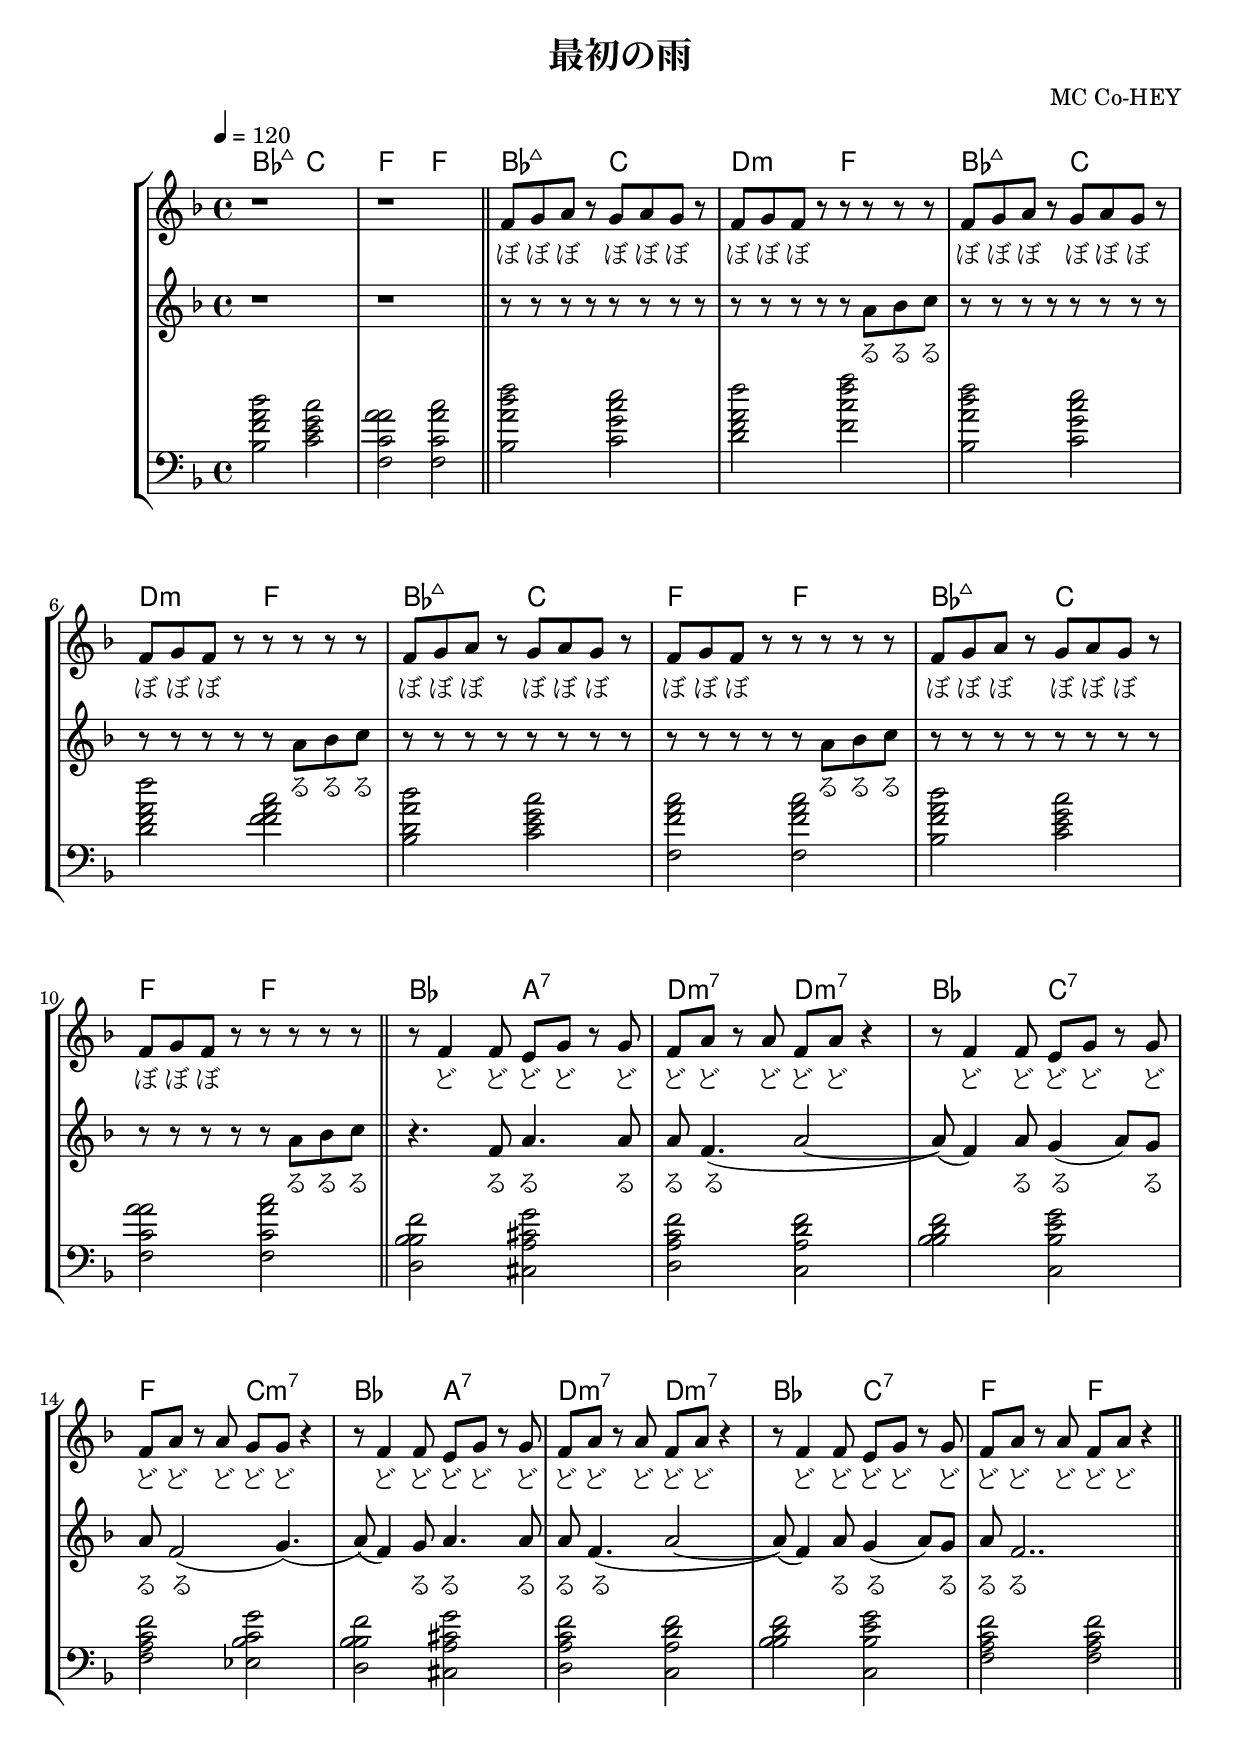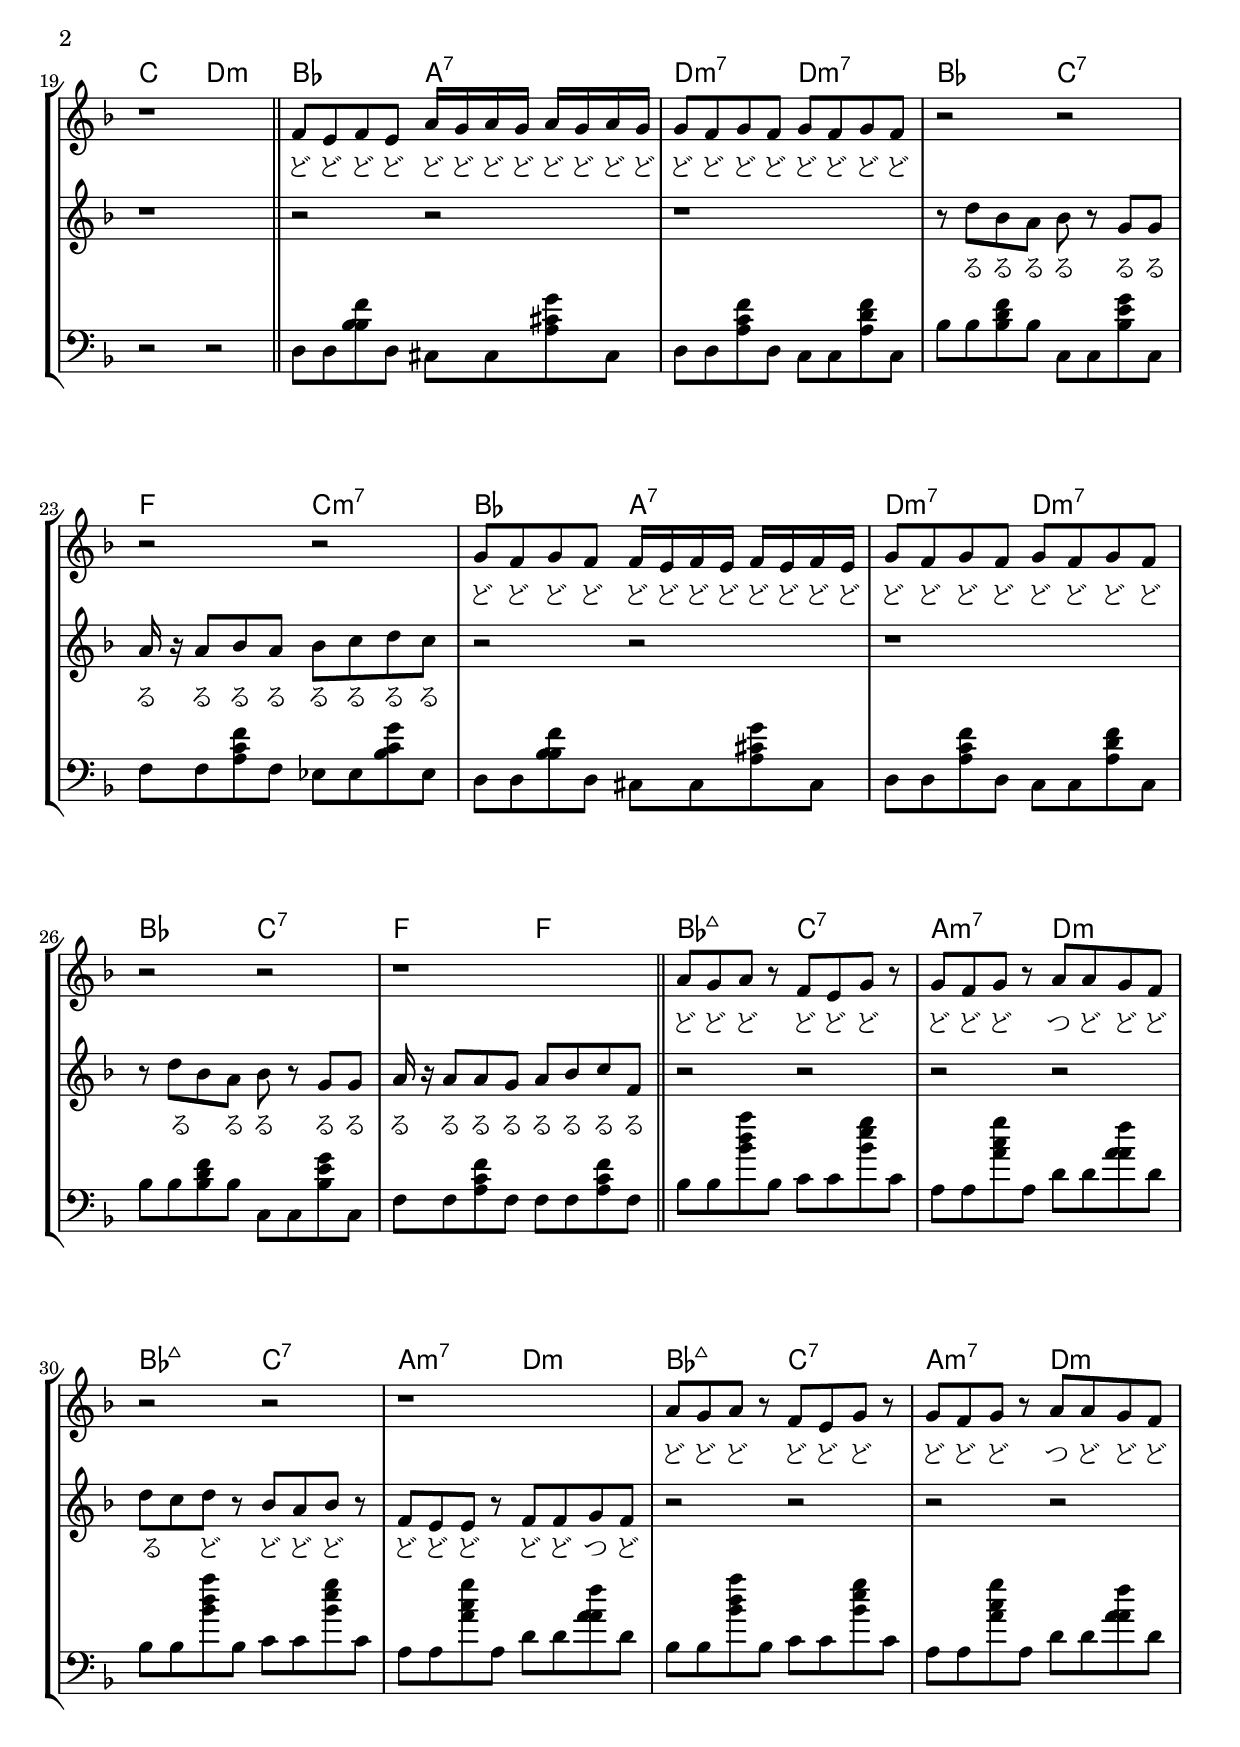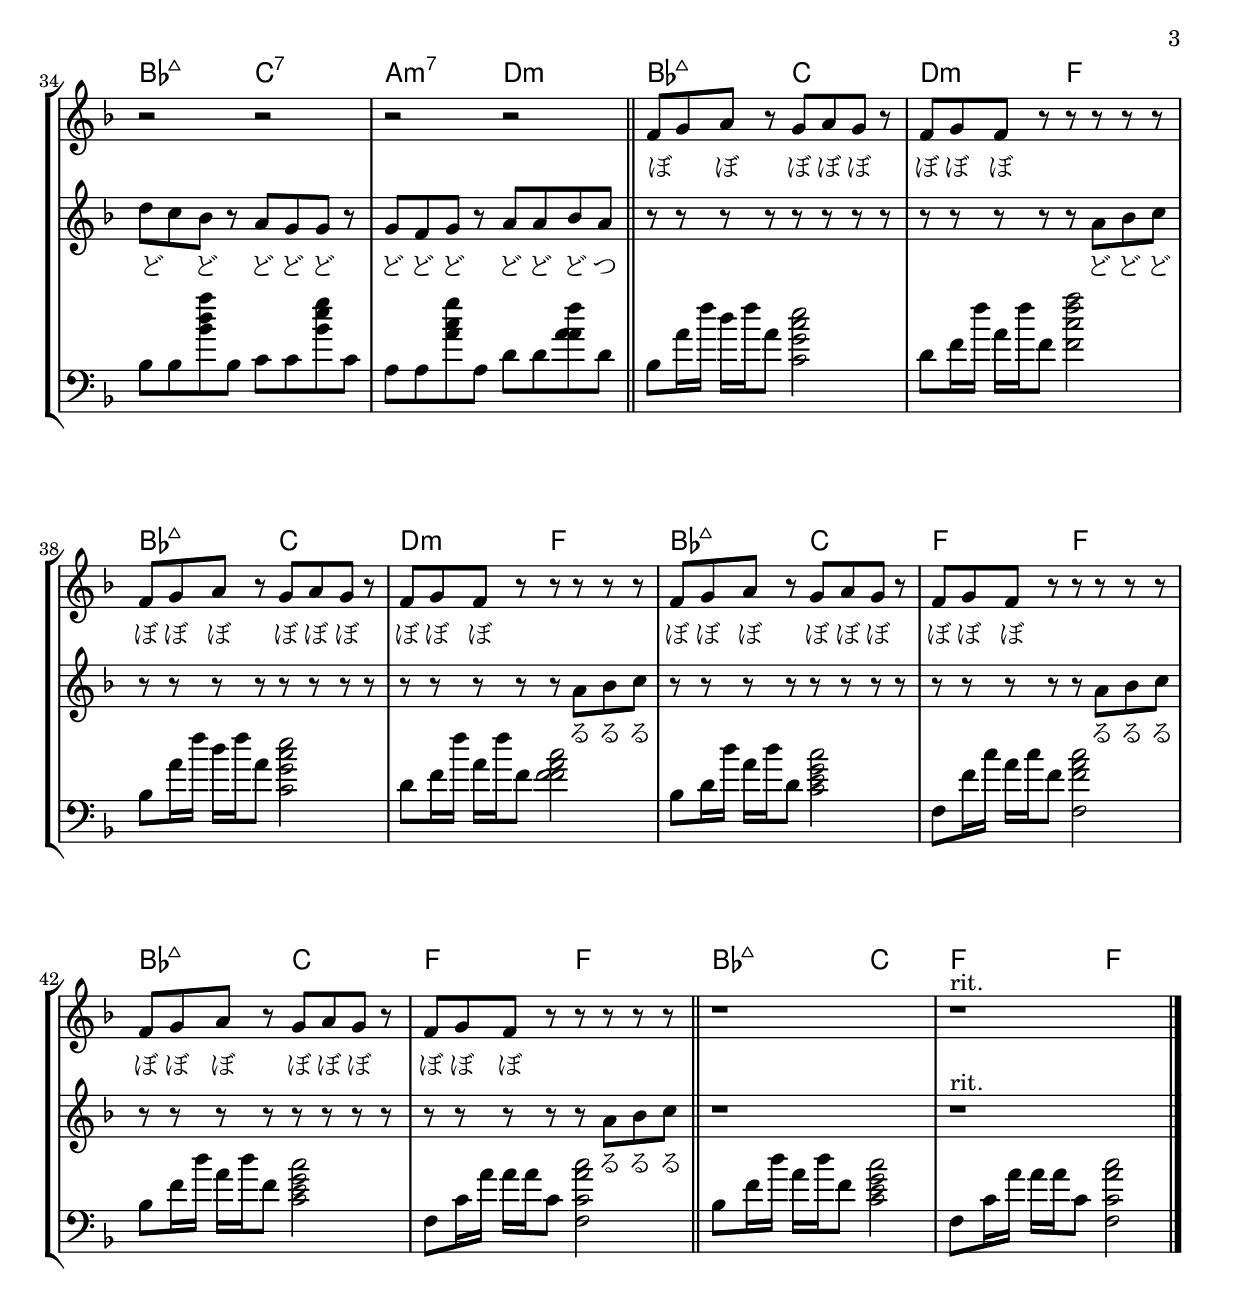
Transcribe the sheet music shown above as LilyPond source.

\version "2.12.1"

\header {
	title = \markup {最初の雨}
	composer = \markup \center-column {"MC Co-HEY"}
}

harmony = \chordmode {
	bes2:maj7 c f f 

	bes:maj7 c d:m f bes:maj7 c d:m f bes:maj7 c f f bes:maj7 c f f 

	bes a:7 d:min7 d:min7 bes c:7 f c:min7 bes a:7 d:min7 d:min7 bes c:7 f f 

	c d:m 

	bes a:7 d:min7 d:min7 bes c:7 f c:min7 bes a:7 d:min7 d:min7 bes c:7 f f 

	bes:maj7 c:7 a:min7 d:m bes:maj7 c:7 a:min7 d:m bes:maj7 c:7 a:min7 d:m bes:maj7 c:7 a:min7 d:m 

	bes:maj7 c d:m f bes:maj7 c d:m f bes:maj7 c f f bes:maj7 c f f 

	bes:maj7 c f f 
}

melody = {
	\key f \major
	\tempo 4 = 120
	r1 | r1   
	\set Staff.midiInstrument = #"Lead 4 (chiff)"
	f'8  g'8  a'8  r8  g'8  a'8  g'8  r8 
	f'8  g'8  f'8  r8  r8  r8  r8  r8 
	f'8  g'8  a'8  r8  g'8  a'8  g'8  r8 
	f'8  g'8  f'8  r8  r8  r8  r8  r8 
	f'8  g'8  a'8  r8  g'8  a'8  g'8  r8 
	f'8  g'8  f'8  r8  r8  r8  r8  r8 
	f'8  g'8  a'8  r8  g'8  a'8  g'8  r8 
	f'8  g'8  f'8  r8  r8  r8  r8  r8
	\set Staff.midiInstrument = #"Lead 2 (sawtooth)"
	r8  f'4  f'8  e'8  g'8  r8  g'8 
	f'8  a'8  r8  a'8  f'8  a'8  r4 
	r8  f'4  f'8  e'8  g'8  r8  g'8 
	f'8  a'8  r8  a'8  g'8  g'8  r4 
	r8  f'4  f'8  e'8  g'8  r8  g'8 
	f'8  a'8  r8  a'8  f'8  a'8  r4 
	r8  f'4  f'8  e'8  g'8  r8  g'8 
	f'8  a'8  r8  a'8  f'8  a'8  r4
	r1   
	\set Staff.midiInstrument = #"Guitar harmonics"
	f'8  e'8  f'8  e'8  a'16  g'16  a'16  g'16  a'16  g'16  a'16  g'16 
	g'8  f'8  g'8  f'8  g'8  f'8  g'8  f'8 
	r2  r2 
	r2  r2 
	g'8  f'8  g'8  f'8  f'16  e'16  f'16  e'16  f'16  e'16  f'16  e'16 
	g'8  f'8  g'8  f'8  g'8  f'8  g'8  f'8 
	r2  r2 
	r1
	\set Staff.midiInstrument = #"Guitar harmonics"
	a'8  g'8  a'8  r8  f'8  e'8  g'8  r8 
	g'8  f'8  g'8  r8  a'8  a'8  g'8  f'8 
	r2  r2 
	r1 
	a'8  g'8  a'8  r8  f'8  e'8  g'8  r8 
	g'8  f'8  g'8  r8  a'8  a'8  g'8  f'8 
	r2  r2~ 
	r2  r2
	\set Staff.midiInstrument = #"Lead 6 (voice)"
	f'8  g'8  a'8  r8  g'8  a'8  g'8  r8 
	f'8  g'8  f'8  r8  r8  r8  r8  r8 
	f'8  g'8  a'8  r8  g'8  a'8  g'8  r8 
	f'8  g'8  f'8  r8  r8  r8  r8  r8 
	f'8  g'8  a'8  r8  g'8  a'8  g'8  r8 
	f'8  g'8  f'8  r8  r8  r8  r8  r8 
	f'8  g'8  a'8  r8  g'8  a'8  g'8  r8 
	f'8  g'8  f'8  r8  r8  r8  r8  r8
	r1 | r1^"rit." \bar "|."
}

words = \lyricmode {
	
	ぼ  ぼ  ぼ  ぼ  ぼ  ぼ  ぼ  ぼ  ぼ  ぼ  ぼ  ぼ  ぼ  ぼ  ぼ  ぼ  ぼ  ぼ  ぼ  ぼ  ぼ  ぼ  ぼ  ぼ  ぼ  ぼ  ぼ  ぼ  ぼ  ぼ  ぼ  ぼ  ぼ  ぼ  ぼ  ぼ  
	ど  ど  ど  ど  ど  ど  ど  ど  ど  ど  ど  ど  ど  ど  ど  ど  ど  ど  ど  ど  ど  ど  ど  ど  ど  ど  ど  ど  ど  ど  ど  ど  ど  ど  ど  ど  ど  ど  ど  ど  
	
	ど  ど  ど  ど  ど  ど  ど  ど  ど  ど  ど  ど  ど  ど  ど  ど  ど  ど  ど  ど  ど  ど  ど  ど  ど  ど  ど  ど  ど  ど  ど  ど  ど  ど  ど  ど  ど  ど  ど  ど  
	ど  ど  ど  ど  ど  ど  ど  ど  ど  つ  ど  ど  ど  ど  ど  ど  ど  ど  ど  ど  ど  ど  つ  ど  ど  ど  
	ぼ  ぼ  ぼ  ぼ  ぼ  ぼ  ぼ  ぼ  ぼ  ぼ  ぼ  ぼ  ぼ  ぼ  ぼ  ぼ  ぼ  ぼ  ぼ  ぼ  ぼ  ぼ  ぼ  ぼ  ぼ  ぼ  ぼ  ぼ  ぼ  ぼ  ぼ  ぼ  ぼ  ぼ  ぼ  ぼ  
	
}

secondmelody = {
	\key f \major
	\tempo 4 = 120
	r1 | r1   
	\set Staff.midiInstrument = #"Electric Guitar (muted)"
	r8  r8  r8  r8  r8  r8  r8  r8 
	r8  r8  r8  r8  r8  a'8  bes'8  c''8 
	r8  r8  r8  r8  r8  r8  r8  r8 
	r8  r8  r8  r8  r8  a'8  bes'8  c''8 
	r8  r8  r8  r8  r8  r8  r8  r8 
	r8  r8  r8  r8  r8  a'8  bes'8  c''8 
	r8  r8  r8  r8  r8  r8  r8  r8 
	r8  r8  r8  r8  r8  a'8  bes'8  c''8
	\set Staff.midiInstrument = #"Electric Grand"
	r4. f'8  a'4.  a'8 
	a'8  f'4.  (a'2~ 
	a'8)  (f'4)  a'8  g'4  (a'8)  g'8 
	a'8  f'2  (g'4.) 
	(a'8)  (f'4)  g'8  a'4.  a'8 
	a'8  f'4.  (a'2~ 
	a'8)  (f'4)  a'8  g'4  (a'8)  g'8 
	a'8  f'2..
	r1   
	\set Staff.midiInstrument = #"Lead 1 (square)"
	r2  r2 
	r1 
	r8  d''8  bes'8  a'8  bes'8  r8  g'8  g'8 
	a'16  r16  a'8  bes'8  a'8  bes'8  c''8  d''8  c''8 
	r2  r2~ 
	r1 
	 r8  d''8  bes'8  a'8  bes'8  r8  g'8  g'8 
	a'16  r16  a'8  a'8  g'8  a'8  bes'8  c''8  f'8
	\set Staff.midiInstrument = #"Lead 1 (square)"
	r2  r2~ 
	r2  r2 
	d''8  c''8  d''8  r8  bes'8  a'8  bes'8  r8 
	f'8  e'8  e'8  r8  f'8  f'8  g'8  f'8 
	r2  r2~ 
	r2  r2 
	d''8  c''8  bes'8  r8  a'8  g'8  g'8  r8 
	g'8  f'8  g'8  r8  a'8  a'8  bes'8  a'8
	\set Staff.midiInstrument = #"Electric Guitar (clean)"
	r8  r8  r8  r8  r8  r8  r8  r8 
	r8  r8  r8  r8  r8  a'8  bes'8  c''8 
	r8  r8  r8  r8  r8  r8  r8  r8 
	r8  r8  r8  r8  r8  a'8  bes'8  c''8 
	r8  r8  r8  r8  r8  r8  r8  r8 
	r8  r8  r8  r8  r8  a'8  bes'8  c''8 
	r8  r8  r8  r8  r8  r8  r8  r8 
	r8  r8  r8  r8  r8  a'8  bes'8  c''8
	r1 | r1^"rit." \bar "|."
}

secondwords = \lyricmode {
	
	る  る  る  る  る  る  る  る  る  る  る  る  
	る  る  る  る  る  る  る  る  る  る  る  る  る  る  る  る  る  る  る  る  
	
	る  る  る  る  る  る  る  る  る  る  る  る  る  る  る  る  る  る  る  る  る  る  る  る  る  る  る  る  
	ど  ど  ど  ど  ど  ど  ど  ど  ど  つ  ど  ど  ど  ど  ど  ど  ど  ど  ど  ど  ど  ど  つ  ど  ど  ど  
	る  る  る  る  る  る  る  る  る  る  る  る  
	
}

tempochange = {
	\tempo 4 = 120
	r1 | r1 \bar "||"
	\tempo 4 = 120
	r1 | r1 | r1 | r1 | r1 | r1 | r1 | r1 \bar "||"
	\tempo 4 = 120
	r1 | r1 | r1 | r1 | r1 | r1 | r1 | r1 \bar "||"
	\tempo 4 = 120
	r1 \bar "||"
	\tempo 4 = 120
	r1 | r1 | r1 | r1 | r1 | r1 | r1 | r1 \bar "||"
	\tempo 4 = 120
	r1 | r1 | r1 | r1 | r1 | r1 | r1 | r1 \bar "||"
	\tempo 4 = 120
	r1 | r1 | r1 | r1 | r1 | r1 | r1 | r1 \bar "||"
	\tempo 4 = 120
	r1 | \tempo 4 = 90 r2 \tempo 4 = 80 r2 \bar "|."
}

mainacc = {
	\clef bass
	\set Staff.midiInstrument = #"FX 1 (rain)"
	\key f \major
	\tempo 4 = 120
	<bes f' a' d''>2
	<c' e' g' c''>2
	<f c' a' a'>2
	<f c' a' c''>2
	\bar "||"

	\set Staff.midiInstrument = #"FX 1 (rain)"
	<bes a' d'' f''>2
	<c' g' c'' e''>2
	<d' f' a' f''>2
	<f' c'' f'' a''>2
	<bes a' d'' f''>2
	<c' g' c'' e''>2
	<d' f' a' f''>2
	<f' f' a' c''>2
	<bes d' a' d''>2
	<c' e' g' c''>2
	<f f' a' c''>2
	<f f' a' c''>2
	<bes f' a' d''>2
	<c' e' g' c''>2
	<f c' a' a'>2
	<f c' a' c''>2
	\bar "||"

	\set Staff.midiInstrument = #"FX 1 (rain)"
	<d bes bes f'>2
	<cis a cis' g'>2
	<d a c' f'>2
	<c a d' f'>2
	<bes bes d' f'>2
	<c bes e' g'>2
	<f a c' f'>2
	<es bes c' g'>2
	<d bes bes f'>2
	<cis a cis' g'>2
	<d a c' f'>2
	<c a d' f'>2
	<bes bes d' f'>2
	<c bes e' g'>2
	<f a c' f'>2
	<f a c' f'>2
	\bar "||"

	\set Staff.midiInstrument = #"Acoustic grand"
	r2
	r2
	\bar "||"

	\set Staff.midiInstrument = #"Electric Guitar (clean)"
	d8 d8 <bes bes f'>8 d8
	cis8 cis8 <a cis' g'>8 cis8
	d8 d8 <a c' f'>8 d8
	c8 c8 <a d' f'>8 c8
	bes8 bes8 <bes d' f'>8 bes8
	c8 c8 <bes e' g'>8 c8
	f8 f8 <a c' f'>8 f8
	es8 es8 <bes c' g'>8 es8
	d8 d8 <bes bes f'>8 d8
	cis8 cis8 <a cis' g'>8 cis8
	d8 d8 <a c' f'>8 d8
	c8 c8 <a d' f'>8 c8
	bes8 bes8 <bes d' f'>8 bes8
	c8 c8 <bes e' g'>8 c8
	f8 f8 <a c' f'>8 f8
	f8 f8 <a c' f'>8 f8
	\bar "||"

	\set Staff.midiInstrument = #"Electric Guitar (clean)"
	bes8 bes8 <bes' d'' a''>8 bes8
	c'8 c'8 <bes' e'' g''>8 c'8
	a8 a8 <a' c'' g''>8 a8
	d'8 d'8 <a' a' f''>8 d'8
	bes8 bes8 <bes' d'' a''>8 bes8
	c'8 c'8 <bes' e'' g''>8 c'8
	a8 a8 <a' c'' g''>8 a8
	d'8 d'8 <a' a' f''>8 d'8
	bes8 bes8 <bes' d'' a''>8 bes8
	c'8 c'8 <bes' e'' g''>8 c'8
	a8 a8 <a' c'' g''>8 a8
	d'8 d'8 <a' a' f''>8 d'8
	bes8 bes8 <bes' d'' a''>8 bes8
	c'8 c'8 <bes' e'' g''>8 c'8
	a8 a8 <a' c'' g''>8 a8
	d'8 d'8 <a' a' f''>8 d'8
	\bar "||"

	\set Staff.midiInstrument = #"Acoustic Guitar (steel)"
	bes8 a'16 f'' d'' f'' a'8
	<c' g' c'' e''>2
	d'8 f'16 f'' a' f'' f'8
	<f' c'' f'' a''>2
	bes8 a'16 f'' d'' f'' a'8
	<c' g' c'' e''>2
	d'8 f'16 f'' a' f'' f'8
	<f' f' a' c''>2
	bes8 d'16 d'' a' d'' d'8
	<c' e' g' c''>2
	f8 f'16 c'' a' c'' f'8
	<f f' a' c''>2
	bes8 f'16 d'' a' d'' f'8
	<c' e' g' c''>2
	f8 c'16 a' a' a' c'8
	<f c' a' c''>2
	\bar "||"

	\set Staff.midiInstrument = #"Acoustic Guitar (steel)"
	bes8 f'16 d'' a' d'' f'8
	<c' e' g' c''>2
	f8 c'16 a' a' a' c'8
	<f c' a' c''>2
	\bar "|."
}

subacc = {
	\clef bass
	\set Staff.midiInstrument = #"Bright Acoustic"
	\key f \major
	\tempo 4 = 120
	bes8 d'' a' d''
	c'8 c'' g' c''
	f8 a' a' a'
	f8 c'' a' c''
	\bar "||"

	\set Staff.midiInstrument = #"Electric Piano2"
	bes8 f'' d'' f''
	c'8 e'' c'' e''
	d'8 f'' a' f''
	f'8 a'' f'' a''
	bes8 f'' d'' f''
	c'8 e'' c'' e''
	d'8 f'' a' f''
	f'8 c'' a' c''
	bes8 d'' a' d''
	c'8 c'' g' c''
	f8 c'' a' c''
	f8 c'' a' c''
	bes8 d'' a' d''
	c'8 c'' g' c''
	f8 a' a' a'
	f8 c'' a' c''
	\bar "||"

	\set Staff.midiInstrument = #"Acoustic Guitar (nylon)"
	d8 bes16 f' bes f' bes8
	<cis a cis' g'>2
	d8 a16 f' c' f' a8
	<c a d' f'>2
	bes8 bes16 f' d' f' bes8
	<c bes e' g'>2
	f8 a16 f' c' f' a8
	<es bes c' g'>2
	d8 bes16 f' bes f' bes8
	<cis a cis' g'>2
	d8 a16 f' c' f' a8
	<c a d' f'>2
	bes8 bes16 f' d' f' bes8
	<c bes e' g'>2
	f8 a16 f' c' f' a8
	<f a c' f'>2
	\bar "||"

	\set Staff.midiInstrument = #"Acoustic grand"
	r2
	r2
	\bar "||"

	\set Staff.midiInstrument = #"FX 1 (rain)"
	<d bes bes f'>4 <d bes bes f'>4
	<cis a cis' g'>4 <cis a cis' g'>4
	<d a c' f'>4 <d a c' f'>4
	<c a d' f'>4 <c a d' f'>4
	<bes bes d' f'>4 <bes bes d' f'>4
	<c bes e' g'>4 <c bes e' g'>4
	<f a c' f'>4 <f a c' f'>4
	<es bes c' g'>4 <es bes c' g'>4
	<d bes bes f'>4 <d bes bes f'>4
	<cis a cis' g'>4 <cis a cis' g'>4
	<d a c' f'>4 <d a c' f'>4
	<c a d' f'>4 <c a d' f'>4
	<bes bes d' f'>4 <bes bes d' f'>4
	<c bes e' g'>4 <c bes e' g'>4
	<f a c' f'>4 <f a c' f'>4
	<f a c' f'>4 <f a c' f'>4
	\bar "||"

	\set Staff.midiInstrument = #"FX 1 (rain)"
	<bes bes' d'' a''>4 <bes bes' d'' a''>4
	<c' bes' e'' g''>4 <c' bes' e'' g''>4
	<a a' c'' g''>4 <a a' c'' g''>4
	<d' a' a' f''>4 <d' a' a' f''>4
	<bes bes' d'' a''>4 <bes bes' d'' a''>4
	<c' bes' e'' g''>4 <c' bes' e'' g''>4
	<a a' c'' g''>4 <a a' c'' g''>4
	<d' a' a' f''>4 <d' a' a' f''>4
	<bes bes' d'' a''>4 <bes bes' d'' a''>4
	<c' bes' e'' g''>4 <c' bes' e'' g''>4
	<a a' c'' g''>4 <a a' c'' g''>4
	<d' a' a' f''>4 <d' a' a' f''>4
	<bes bes' d'' a''>4 <bes bes' d'' a''>4
	<c' bes' e'' g''>4 <c' bes' e'' g''>4
	<a a' c'' g''>4 <a a' c'' g''>4
	<d' a' a' f''>4 <d' a' a' f''>4
	\bar "||"

	\set Staff.midiInstrument = #"Slap Bass 1"
	bes4 r4
	c'4 r4
	d'4 r4
	f'4 r4
	bes4 r4
	c'4 r4
	d'4 r4
	f'4 r4
	bes4 r4
	c'4 r4
	f4 r4
	f4 r4
	bes4 r4
	c'4 r4
	f4 r4
	f4 r4
	\bar "||"

	\set Staff.midiInstrument = #"Slap Bass 1"
	bes4 r4
	c'4 r4
	f4 r4
	f2
	\bar "|."
}

percA = {
	\drummode {
	r1 |r1 \bar "||"
	cymr4 cymr4 cymr4 cymr4  |cymr4 cymr8 cymr16 cymr16 cymr4 cymr4  |cymr4 cymr4 cymr4 cymr4  |cymr4 cymr2.  |cymr4 cymr4 cymr4 cymr4  |cymr4 cymr8 cymr16 cymr16 cymr4 cymr4  |cymr4 cymr4 cymr4 cymr4  |cymr4 cymr2.  \bar "||"
	cymr4 cymr4 cymr4 cymr4  |cymr4 cymr8 cymr16 cymr16 cymr4 cymr4  |cymr4 cymr4 cymr4 cymr4  |cymr4 cymr2.  |cymr4 cymr4 cymr4 cymr4  |cymr4 cymr8 cymr16 cymr16 cymr4 cymr4  |cymr4 cymr4 cymr4 cymr4  |cymr4 cymr2.  \bar "||"
	hh4 hh4 hh2  \bar "||"
	r1  |hh4 hh4 hh4 hh4  |r1  |hh4 hh4 hh4 hh4  |r1  |hh4 hh4 hh4 hh4  |r1  |hh4 hh4 hh2  \bar "||"
	r4 hh4 hh4 hh4  |hh4 hh4 hh4 hh4  |hh4 hh4 hh4 hh4  |hh4 hh4 hh4 hh4  |r4 hh4 hh4 hh4  |hh4 hh4 hh4 hh4  |hh4 hh4 hh4 hh4  |r1  \bar "||"
	cymr4 cymr4 cymr4 cymr4  |cymr4 cymr8 cymr16 cymr16 cymr4 cymr4  |cymr4 cymr4 cymr4 cymr4  |cymr4 cymr2.  |cymr4 cymr4 cymr4 cymr4  |cymr4 cymr8 cymr16 cymr16 cymr4 cymr4  |cymr4 cymr4 cymr4 cymr4  |cymr4 cymr2.  \bar "||"
	hh4 hh8 hh2 r8  |\times 16/32{ hh2 hh8. hh1 r4 r16 } \bar "|."
	}
}

percB = {
	\drummode {
	r1 |r1 \bar "||"
	r2 sn2  |r2 sn2  |r2 sn2  |r8 sn8 sn2.  |r2 sn2  |r2 sn2  |r2 sn2  |r8 sn8 sn2.  \bar "||"
	r2 sn2  |r2 sn2  |r2 sn2  |r8 sn8 sn2.  |r2 sn2  |r2 sn2  |r2 sn2  |r8 sn8 sn2.  \bar "||"
	r4 sn4 r16 sn16 sn16 sn16 sn16 sn16 sn16 sn16  \bar "||"
	sn4 sn4 sn4 sn4  |r4 sn2 sn8. sn16  |sn4 sn4 sn4 sn4  |r4 sn2 sn8. sn16  |sn4 sn4 sn4 sn4  |r4 sn2 sn8. sn16  |sn4 sn4 sn4 sn4  |r4 sn4 r16 sn16 sn16 sn16 sn16 sn16 sn16 sn16  \bar "||"
	r4 sn8 sn4. sn4  |r4 sn8 sn4. sn4  |r4 sn8 sn4. sn4  |r4 sn8 sn4. sn4  |r4 sn8 sn4. sn4  |r4 sn8 sn4. sn4  |r4 sn8 sn4. sn4  |sn16 sn16 sn16 sn16 sn16 sn16 sn16 sn16 sn16 sn16 sn16 sn16 sn16 sn16 sn16 sn16  \bar "||"
	r2 sn2  |r2 sn2  |r2 sn2  |r8 sn8 sn2.  |r2 sn2  |r2 sn2  |r2 sn2  |r8 sn8 sn2.  \bar "||"
	r16 hhp8 hhp8 hhp2 r8.  |\times 16/32{ r8 hhp4 hhp4 hhp8 hhp1 r4 } \bar "|."
	}
}

percC = {
	\drummode {
	r1 |r1 \bar "||"
	bd2. r8 bd8  |bd2. r8 bd8  |bd2. r8 bd8  |bd4. bd8 bd4. bd8  |bd2. r8 bd8  |bd2. r8 bd8  |bd2. r8 bd8  |bd2 r8 bd4.  \bar "||"
	bd2. r8 bd8  |bd2. r8 bd8  |bd2. r8 bd8  |bd4. bd8 bd4. bd8  |bd2. r8 bd8  |bd2. r8 bd8  |bd2. r8 bd8  |bd2 r8 bd4.  \bar "||"
	bd8 bd8 bd8 bd8 bd8 bd8 bd8 bd8  \bar "||"
	bd16 bd16 bd16 bd16 bd16 bd16 bd16 bd16 bd16 bd16 bd16 bd16 bd16 bd16 bd16 bd16  |bd8 bd8 bd8 bd8 bd8 bd8 bd8 bd8  |bd16 bd16 bd16 bd16 bd16 bd16 bd16 bd16 bd16 bd16 bd16 bd16 bd16 bd16 bd16 bd16  |bd8 bd8 bd8 bd8 bd8 bd8 bd8 bd8  |bd16 bd16 bd16 bd16 bd16 bd16 bd16 bd16 bd16 bd16 bd16 bd16 bd16 bd16 bd16 bd16  |bd8 bd8 bd8 bd8 bd8 bd8 bd8 bd8  |bd16 bd16 bd16 bd16 bd16 bd16 bd16 bd16 bd16 bd16 bd16 bd16 bd16 bd16 bd16 bd16  |bd8 bd8 bd8 bd8 bd8 bd8 bd8 bd8  \bar "||"
	bd4 bd4 bd4 bd4  |bd4 bd4 bd4 bd8 bd8  |bd4 bd4 bd4 bd4  |bd4 bd4 bd4 bd8 bd8  |bd4 bd4 bd4 bd4  |bd4 bd4 bd4 bd8 bd8  |bd4 bd4 bd4 bd4  |bd4 bd4 bd8 bd8 bd8 bd8  \bar "||"
	bd2. r8 bd8  |bd2. r8 bd8  |bd2. r8 bd8  |bd4. bd8 bd4. bd8  |bd2. r8 bd8  |bd2. r8 bd8  |bd2. r8 bd8  |bd2 r8 bd4.  \bar "||"
	r1  |\times 16/32{ r1 r2 hho2 } \bar "|."
	}
}

percD = {
	\drummode {
	r1 |r1 \bar "||"
	r1 |r1 |r1 |r2 r8 tommh8 tommh4  |r1 |r1 |r1 |r8. tommh8. tommh2 r8  \bar "||"
	r1 |r1 |r1 |r2 r8 tommh8 tommh4  |r1 |r1 |r1 |r8. tommh8. tommh2 r8  \bar "||"
	r8 hho4 hho2 r8  \bar "||"
	r1  |r8 hho4 hho4 hho4 hho8  |r1  |r8 hho4 hho4 hho4 hho8  |r1  |r8 hho4 hho4 hho4 hho8  |r1  |r8 hho4 hho2 r8  \bar "||"
	r8 hhp4 hhp4 hhp4 hhp8  |r8 hhp4 hhp4 hhp4 hhp8  |r8 hhp4 hhp4 hhp4 hhp8  |r8 hhp4 hhp4 hhp4 hhp8  |r8 hhp4 hhp4 hhp4 hhp8  |r8 hhp4 hhp4 hhp4 hhp8  |r8 hhp4 hhp4 hhp4 hhp8  |r8 hhp4 hhp4 hhp4 hhp8  \bar "||"
	r1 |r1 |r1 |r2 r8 tommh8 tommh4  |r1 |r1 |r1 |r8. tommh8. tommh2 r8  \bar "||"
	bd8. bd8. bd2 bd8  |\times 16/32{ bd4. bd4. bd8 bd2 r8 bd2 } \bar "|."
	}
}

percE = {
	\drummode {
	r1 |r1 \bar "||"
	r1 |r1 |r1 |r2. r8 toml8  |r1 |r1 |r1 |r2. toml8 toml8  \bar "||"
	r1 |r1 |r1 |r2. r8 toml8  |r1 |r1 |r1 |r2. toml8 toml8  \bar "||"
	cymc4 cymc4 cymc4 cymc4  \bar "||"
	cymc4 cymc4 cymc4 cymc4  |r1 |cymc4 cymc4 cymc4 cymc4  |r1 |cymc4 cymc4 cymc4 cymc4  |r1 |cymc4 cymc4 cymc4 cymc4  |r1 \bar "||"
	cymc1  |r1 |r1 |r1 |cymc1  |r1 |r1 |r1 \bar "||"
	r1 |r1 |r1 |r2. r8 toml8  |r1 |r1 |r1 |r2. toml8 toml8  \bar "||"
	r2 ss2  |\times 16/32{ r1 ss1 } \bar "|."
	}
}

percF = {
	\drummode {
	r1 | r1 \bar "||"
	r1 |r1 |r1 |r1 |r1 |r1 |r1 |hho1  \bar "||"
	r1 |r1 |r1 |r1 |r1 |r1 |r1 |hho1  \bar "||"
	r8 tommh2 tommh8. tommh16 tommh8  \bar "||"
	r8 tommh2 tommh8. tommh16 tommh8  |r1 |r8 tommh2 tommh8. tommh16 tommh8  |r1 |r8 tommh2 tommh8. tommh16 tommh8  |r1 |r8 tommh2 tommh8. tommh16 tommh8  |r1 \bar "||"
	r1 | r1 | r1 | r1 | r1 | r1 | r1 | r1 \bar "||"
	r1 |r1 |r1 |r1 |r1 |r1 |r1 |hho1  \bar "||"
	r1 |\times 16/32{ r1 sn4 sn8 sn2 r8 } \bar "|."
	}
}

percG = {
	\drummode {
	r1 | r1 \bar "||"
	r1 | r1 | r1 | r1 | r1 | r1 | r1 | r1 \bar "||"
	r1 | r1 | r1 | r1 | r1 | r1 | r1 | r1 \bar "||"
	r4. toml16 toml2 toml16  \bar "||"
	r4. toml16 toml2 toml16  |r1 |r4. toml16 toml2 toml16  |r1 |r4. toml16 toml2 toml16  |r1 |r4. toml16 toml2 toml16  |r1 \bar "||"
	r1 | r1 | r1 | r1 | r1 | r1 | r1 | r1 \bar "||"
	r1 | r1 | r1 | r1 | r1 | r1 | r1 | r1 \bar "||"
	r1 |r1 \bar "|."
	}
}

percH = {
	\drummode {
	r1 | r1 \bar "||"
	r1 | r1 | r1 | r1 | r1 | r1 | r1 | r1 \bar "||"
	r1 | r1 | r1 | r1 | r1 | r1 | r1 | r1 \bar "||"
	r1 \bar "||"
	r1 | r1 | r1 | r1 | r1 | r1 | r1 | r1 \bar "||"
	r1 | r1 | r1 | r1 | r1 | r1 | r1 | r1 \bar "||"
	r1 | r1 | r1 | r1 | r1 | r1 | r1 | r1 \bar "||"
	r1 |\times 16/32{ r1 r2 r8 tommh4. } \bar "|."
	}
}

percI = {
	\drummode {
	r1 | r1 \bar "||"
	r1 | r1 | r1 | r1 | r1 | r1 | r1 | r1 \bar "||"
	r1 | r1 | r1 | r1 | r1 | r1 | r1 | r1 \bar "||"
	r1 \bar "||"
	r1 | r1 | r1 | r1 | r1 | r1 | r1 | r1 \bar "||"
	r1 | r1 | r1 | r1 | r1 | r1 | r1 | r1 \bar "||"
	r1 | r1 | r1 | r1 | r1 | r1 | r1 | r1 \bar "||"
	r1 |\times 16/32{ r1 r2. tomfh4 } \bar "|."
	}
}

\score {
	<<
		\new StaffGroup <<
			\new ChordNames {\harmony}
			\new Voice = "melody" {\melody}
			\new Lyrics \lyricsto "melody" \words
			\new Voice = "secondmelody" {\secondmelody}
			\new Lyrics \lyricsto "secondmelody" \secondwords
			\new Staff = "mainacc" {\mainacc}
		>>
	>>
	\layout { }
}
